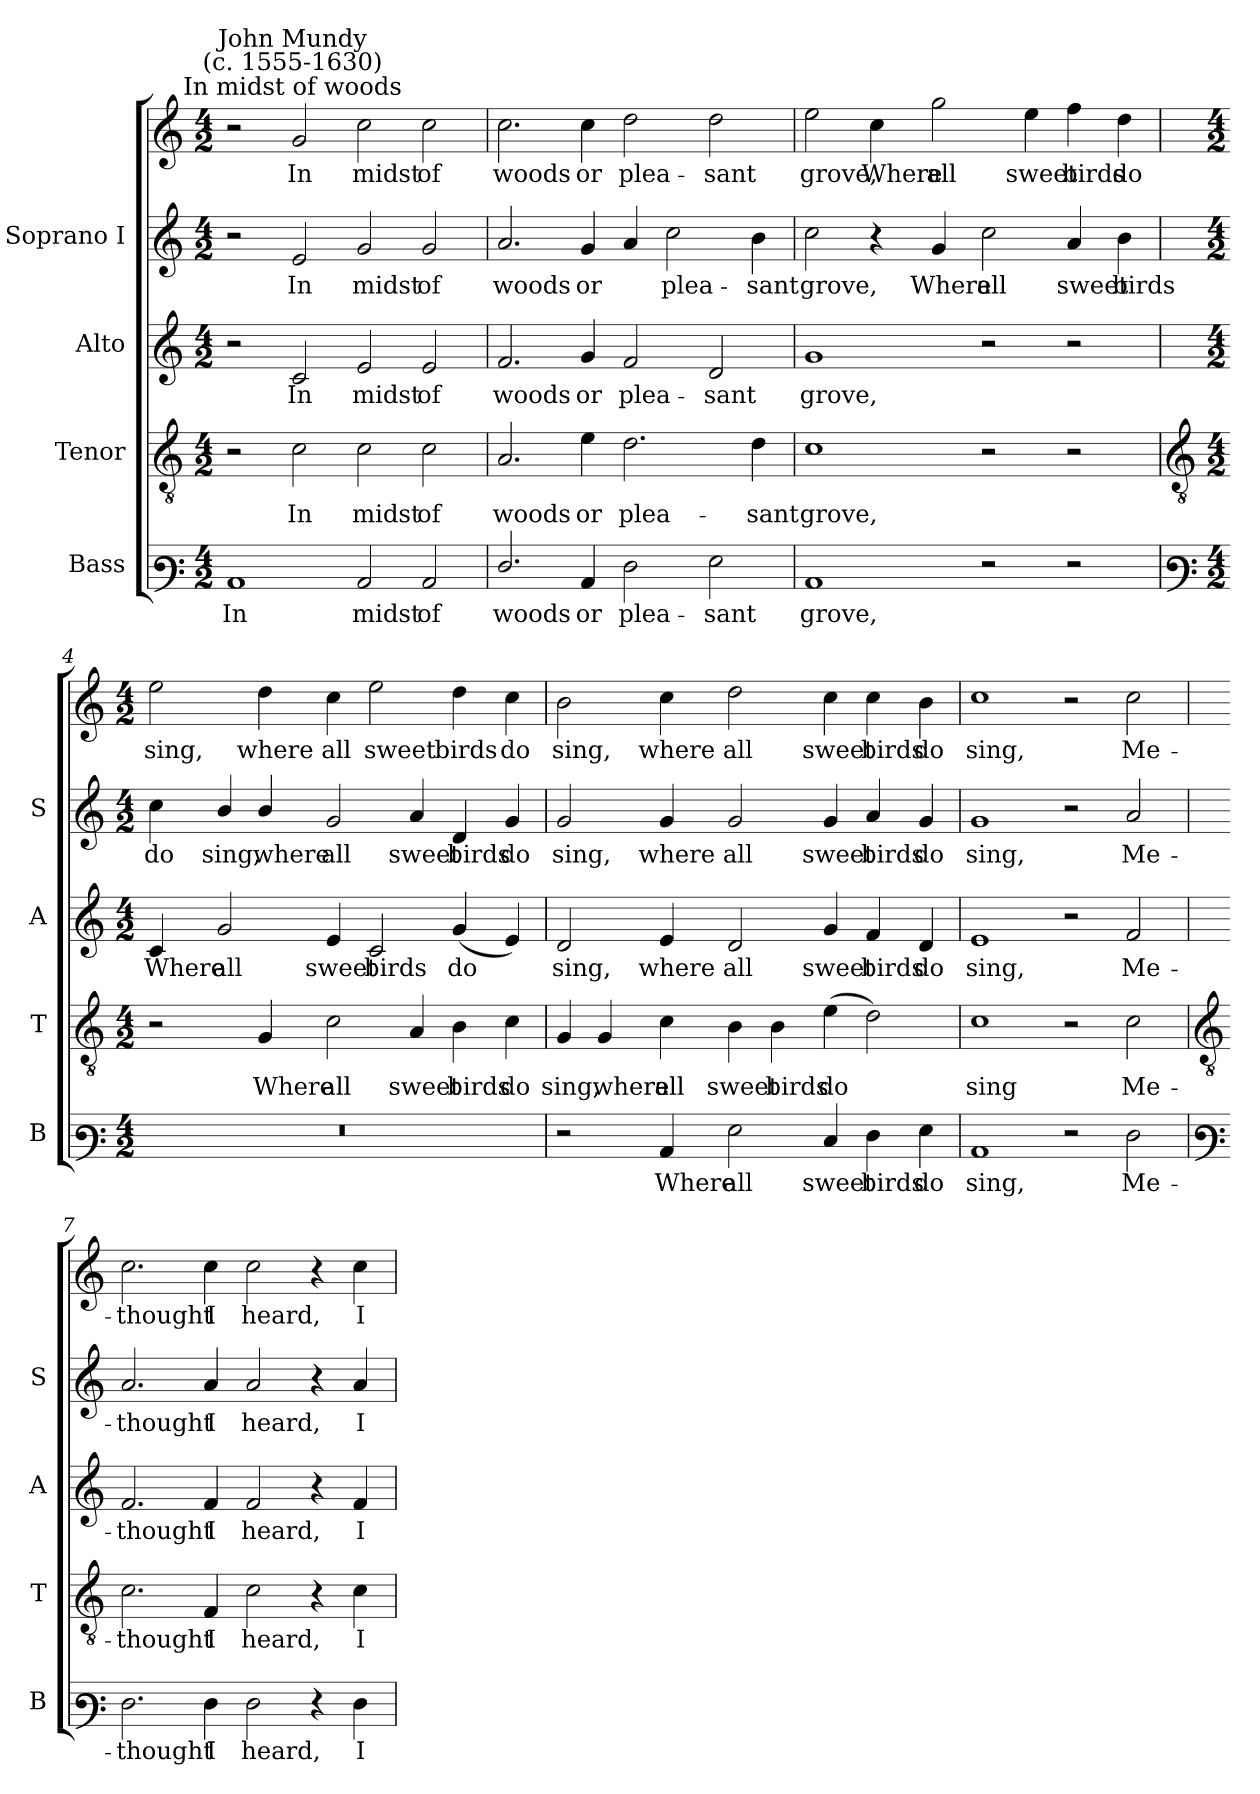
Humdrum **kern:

**kern	**text	**kern	**text	**kern	**text	**kern	**text	**kern	**text
*part4	*part4	*part3	*part3	*part2	*part2	*part1	*part1	*part1	*part1
*staff5	*staff5	*staff4	*staff4	*staff3	*staff3	*staff2	*staff2	*staff1	*staff1
*I"Bass	*	*I"Tenor	*	*I"Alto	*	*I"Soprano I	*	*	*
*I'B	*	*I'T	*	*I'A	*	*I'S	*	*	*
*clefF3	*	*clefGv2	*	*clefG2	*	*clefG2	*	*clefG2	*
*k[]	*	*k[]	*	*k[]	*	*k[]	*	*k[]	*
*C:	*	*C:	*	*C:	*	*C:	*	*C:	*
*M4/2	*	*M4/2	*	*M4/2	*	*M4/2	*	*M4/2	*
=1	=1	=1	=1	=1	=1	=1	=1	=1	=1
!	!LO:LY:b	!	!	!	!	!	!	!	!
1C	In	2r	.	2r	.	2r	.	2r	.
!	!	!	!	!	!	!	!	!LO:TX:a:cj:t=In midst of woods	!
!	!	!	!	!	!	!	!	!LO:TX:a:cj:t=John Mundy\n(c. 1555-1630)	!
!	!	!	!LO:LY:b	!	!LO:LY:b	!	!LO:LY:b	!	!LO:LY:b
.	.	2c	In	2c	In	2e	In	2g	In
!	!LO:LY:b	!	!LO:LY:b	!	!LO:LY:b	!	!LO:LY:b	!	!LO:LY:b
2C	midst	2c	midst	2e	midst	2g	midst	2cc	midst
!	!LO:LY:b	!	!LO:LY:b	!	!LO:LY:b	!	!LO:LY:b	!	!LO:LY:b
2C	of	2c	of	2e	of	2g	of	2cc	of
=2	=2	=2	=2	=2	=2	=2	=2	=2	=2
!	!LO:LY:b	!	!LO:LY:b	!	!LO:LY:b	!	!LO:LY:b	!	!LO:LY:b
2.F/	woods	2.A	woods	2.f	woods	2.a	woods	2.cc	woods
!	!LO:LY:b	!	!LO:LY:b	!	!LO:LY:b	!	!LO:LY:b	!	!LO:LY:b
4C	or	4e	or	4g	or	4g	or	4cc	or
!	!LO:LY:b	!	!LO:LY:b	!	!LO:LY:b	!	!	!	!LO:LY:b
2F	plea-	2.d	plea-	2f	plea-	4a	.	2dd	plea-
!	!	!	!	!	!	!	!LO:LY:b	!	!
.	.	.	.	.	.	2cc	plea-	.	.
!	!LO:LY:b	!	!	!	!LO:LY:b	!	!	!	!LO:LY:b
2G	-sant	.	.	2d	-sant	.	.	2dd	-sant
!	!	!	!LO:LY:b	!	!	!	!LO:LY:b	!	!
.	.	4d	-sant	.	.	4b	-sant	.	.
=3	=3	=3	=3	=3	=3	=3	=3	=3	=3
!	!LO:LY:b	!	!LO:LY:b	!	!LO:LY:b	!	!LO:LY:b	!	!LO:LY:b
1C	grove,	1c	grove,	1g	grove,	2cc	grove,	2ee	grove,
!	!	!	!	!	!	!	!	!	!LO:LY:b
.	.	.	.	.	.	4r	.	4cc	Where
!	!	!	!	!	!	!	!LO:LY:b	!	!LO:LY:b
.	.	.	.	.	.	4g	Where	2gg	all
!	!	!	!	!	!	!	!LO:LY:b	!	!
2r	.	2r	.	2r	.	2cc	all	.	.
!	!	!	!	!	!	!	!	!	!LO:LY:b
.	.	.	.	.	.	.	.	4ee	sweet
!	!	!	!	!	!	!	!LO:LY:b	!	!LO:LY:b
2r	.	2r	.	2r	.	4a	sweet	4ff	birds
!	!	!	!	!	!	!	!LO:LY:b	!	!LO:LY:b
.	.	.	.	.	.	4b	birds	4dd	do
!!LO:LB:g=z
=4	=4	=4	=4	=4	=4	=4	=4	=4	=4
*clefF3	*	*clefGv2	*	*	*	*	*	*	*
*M4/2	*	*M4/2	*	*M4/2	*	*M4/2	*	*M4/2	*
!	!	!	!	!	!LO:LY:b	!	!LO:LY:b	!	!LO:LY:b
0r	.	2r	.	4c	Where	4cc	do	2ee	sing,
!	!	!	!	!	!LO:LY:b	!	!LO:LY:b	!	!
.	.	.	.	2g	all	4b/	sing,	.	.
!	!	!	!LO:LY:b	!	!	!	!LO:LY:b	!	!LO:LY:b
.	.	4G	Where	.	.	4b/	where	4dd	where
!	!	!	!LO:LY:b	!	!LO:LY:b	!	!LO:LY:b	!	!LO:LY:b
.	.	2c	all	4e	sweet	2g	all	4cc	all
!	!	!	!	!	!LO:LY:b	!	!	!	!LO:LY:b
.	.	.	.	2c	birds	.	.	2ee	sweet
!	!	!	!LO:LY:b	!	!	!	!LO:LY:b	!	!
.	.	4A	sweet	.	.	4a	sweet	.	.
!	!	!	!LO:LY:b	!	!LO:LY:b	!	!LO:LY:b	!	!LO:LY:b
.	.	4B	birds	(<4g	do	4d	birds	4dd	birds
!	!	!	!LO:LY:b	!	!	!	!LO:LY:b	!	!LO:LY:b
.	.	4c	do	4e)	.	4g	do	4cc	do
=5	=5	=5	=5	=5	=5	=5	=5	=5	=5
!	!	!	!LO:LY:b	!	!LO:LY:b	!	!LO:LY:b	!	!LO:LY:b
2r	.	4G	sing,	2d	sing,	2g	sing,	2b	sing,
!	!	!	!LO:LY:b	!	!	!	!	!	!
.	.	4G	where	.	.	.	.	.	.
!	!LO:LY:b	!	!LO:LY:b	!	!LO:LY:b	!	!LO:LY:b	!	!LO:LY:b
4C	Where	4c	all	4e	where	4g	where	4cc	where
!	!LO:LY:b	!	!LO:LY:b	!	!LO:LY:b	!	!LO:LY:b	!	!LO:LY:b
2G	all	4B	sweet	2d	all	2g	all	2dd	all
!	!	!	!LO:LY:b	!	!	!	!	!	!
.	.	4B	birds	.	.	.	.	.	.
!	!LO:LY:b	!	!LO:LY:b	!	!LO:LY:b	!	!LO:LY:b	!	!LO:LY:b
4E	sweet	(>4e	do	4g	sweet	4g	sweet	4cc	sweet
!	!LO:LY:b	!	!	!	!LO:LY:b	!	!LO:LY:b	!	!LO:LY:b
4F	birds	2d)	.	4f	birds	4a	birds	4cc	birds
!	!LO:LY:b	!	!	!	!LO:LY:b	!	!LO:LY:b	!	!LO:LY:b
4G	do	.	.	4d	do	4g	do	4b	do
=6	=6	=6	=6	=6	=6	=6	=6	=6	=6
!	!LO:LY:b	!	!LO:LY:b	!	!LO:LY:b	!	!LO:LY:b	!	!LO:LY:b
1C	sing,	1c	sing	1e	sing,	1g	-sing,	1cc	sing,
2r	.	2r	.	2r	.	2r	.	2r	.
!	!LO:LY:b	!	!LO:LY:b	!	!LO:LY:b	!	!LO:LY:b	!	!LO:LY:b
2F	Me-	2c	Me-	2f	Me-	2a	Me-	2cc	Me-
!!LO:LB:g=z
=7	=7	=7	=7	=7	=7	=7	=7	=7	=7
*clefF3	*	*clefGv2	*	*	*	*	*	*	*
!	!LO:LY:b	!	!LO:LY:b	!	!LO:LY:b	!	!LO:LY:b	!	!LO:LY:b
2.F	-thought	2.c	-thought	2.f	-thought	2.a	thought	2.cc	-thought
!	!LO:LY:b	!	!LO:LY:b	!	!LO:LY:b	!	!LO:LY:b	!	!LO:LY:b
4F	I	4F	I	4f	I	4a	I	4cc	I
!	!LO:LY:b	!	!LO:LY:b	!	!LO:LY:b	!	!LO:LY:b	!	!LO:LY:b
2F	heard,	2c	heard,	2f	heard,	2a	heard,	2cc	heard,
4r	.	4r	.	4r	.	4r	.	4r	.
!	!LO:LY:b	!	!LO:LY:b	!	!LO:LY:b	!	!LO:LY:b	!	!LO:LY:b
4F	I	4c	I	4f	I	4a	I	4cc	I
=	=	=	=	=	=	=	=	=	=
*-	*-	*-	*-	*-	*-	*-	*-	*-	*-
